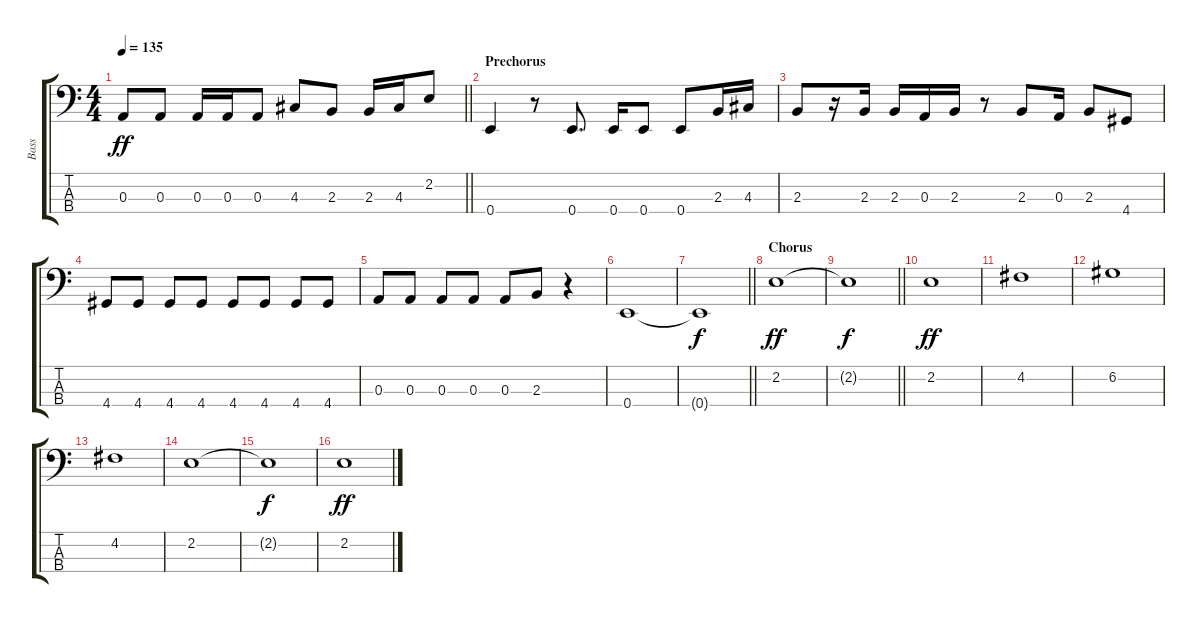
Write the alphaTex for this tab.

\track ("Bass" "Bass") {instrument electricbassfinger}
\staff {score tabs}
\tuning (G2 D2 A1 E1) {hide}
\ts (4 4)
\tempo 135
\clef f4
\barLineRight lightlight
\ks c
0.3.8{dy ff} 0.3.8 0.3.16 0.3.16 0.3.8 4.3.8 2.3.8 2.3.16 4.3.16 2.2.8 |
\section ("" "Prechorus")
0.4.4 r.8 0.4.8{d} 0.4.16 0.4.8 0.4.8 2.3.16 4.3.16 |
2.3.8 r.16 2.3.16 2.3.16 0.3.16 2.3.16 r.8 2.3.8 0.3.16 2.3.8 4.4.8 |
4.4.8 4.4.8 4.4.8 4.4.8 4.4.8 4.4.8 4.4.8 4.4.8 |
0.3.8 0.3.8 0.3.8 0.3.8 0.3.8 2.3.8 r.4 |
0.4.1 |
\barLineRight lightlight
0.4{t}.1{dy f} |
\section ("" "Chorus")
2.2.1{dy ff} |
\barLineRight lightlight
2.2{t}.1{dy f} |
2.2.1{dy ff} |
4.2.1 |
6.2.1 |
4.2.1 |
2.2.1 |
2.2{t}.1{dy f} |
2.2.1{dy ff}
